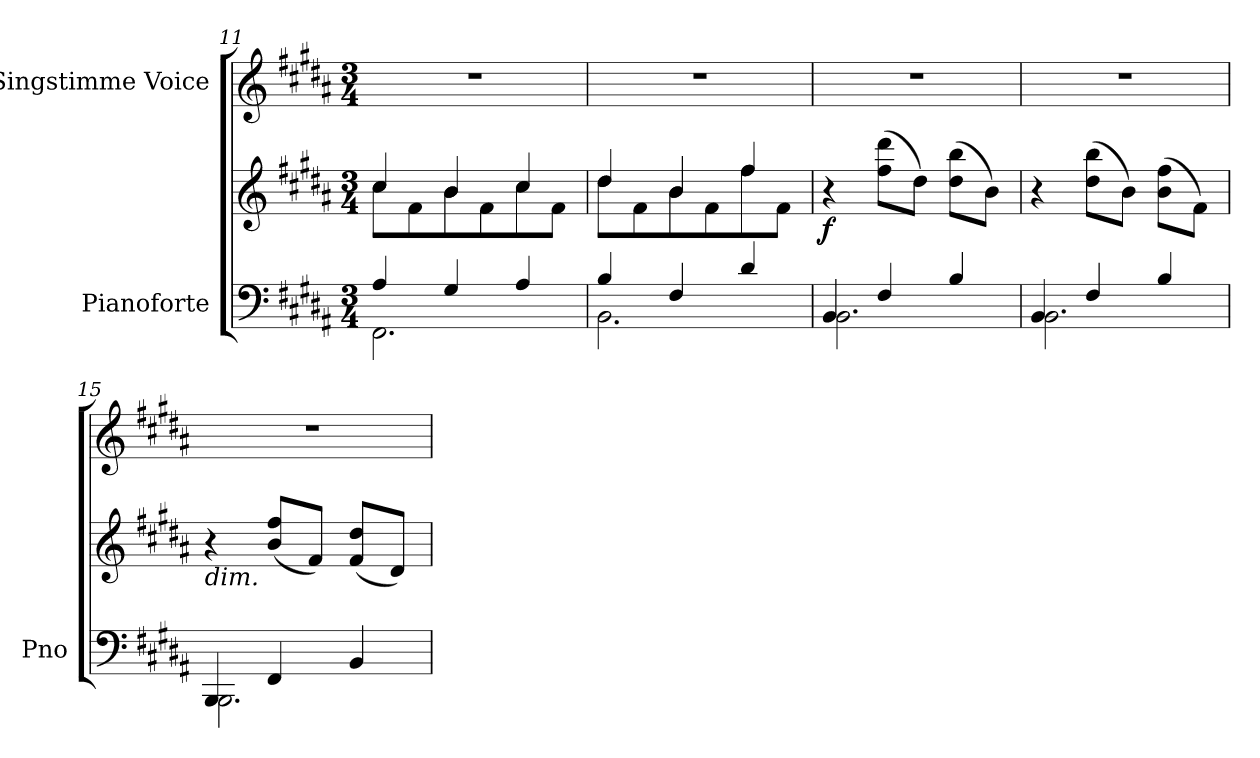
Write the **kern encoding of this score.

**kern	**kern	**dynam	**kern
*part2	*part2	*part2	*part1
*staff3	*staff2	*staff2/3	*staff1
*I"Pianoforte	*	*	*I"Singstimme Voice
*I'Pno	*	*	*
*clefF4	*clefG2	*	*clefG2
*k[f#c#g#d#a#]	*k[f#c#g#d#a#]	*	*k[f#c#g#d#a#]
*M3/4	*M3/4	*	*M3/4
=11	=11	=11	=11
*^	*^	*	*
4A#/	2.FF#\	4cc#/	8cc#\L	.	2.r
.	.	.	8f#\	.	.
4G#/	.	4b/	8b\	.	.
.	.	.	8f#\	.	.
4A#/	.	4cc#/	8cc#\	.	.
.	.	.	8f#\J	.	.
=12	=12	=12	=12	=12	=12
4B/	2.BB\	4dd#/	8dd#\L	.	2.r
.	.	.	8f#\	.	.
4F#/	.	4b/	8b\	.	.
.	.	.	8f#\	.	.
4d#/	.	4ff#/	8ff#\	.	.
.	.	.	8f#\J	.	.
=13	=13	=13	=13	=13	=13
!	!	!	!	!LO:DY:b	!
*	*	*v	*v	*	*
4BB/	2.BB\	4r	f	2.r
4F#/	.	(8ff#\ 8ddd#\L	.	.
.	.	8dd#\J)	.	.
4B/	.	(8dd#\ 8bb\L	.	.
.	.	8b\J)	.	.
=14	=14	=14	=14	=14
4BB/	2.BB\	4r	.	2.r
4F#/	.	(8dd#\ 8bb\L	.	.
.	.	8b\J)	.	.
4B/	.	(8b\ 8ff#\L	.	.
.	.	8f#\J)	.	.
=15	=15	=15	=15	=15
!	!	!LO:TX:b:i:t=dim.	!	!
4BBB/	2.BBB\	4r	.	2.r
4FF#/	.	(8b/ 8ff#/L	.	.
.	.	8f#/J)	.	.
4BB/	.	(8f#/ 8dd#/L	.	.
.	.	8d#/J)	.	.
*v	*v	*	*	*
=	=	=	=
*-	*-	*-	*-
